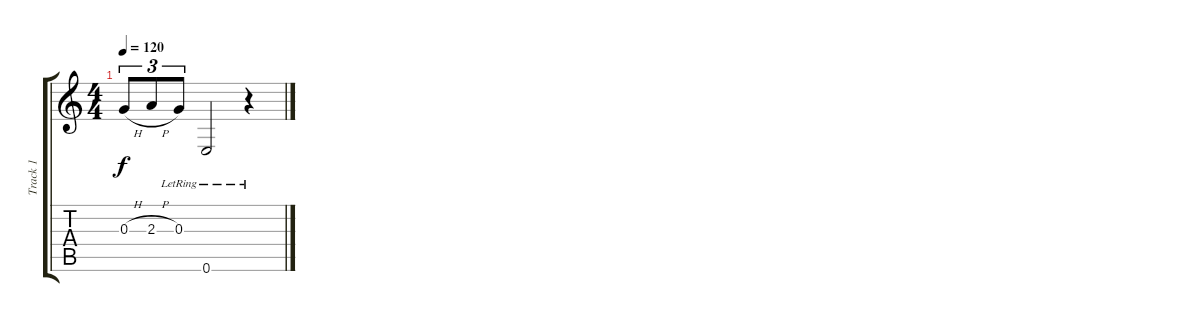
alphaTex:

\track ("Track 1" "Track 1") {instrument acousticguitarsteel}
\staff {score tabs}
\tuning (E4 B3 G3 D3 A2 E2) {hide}
\ts (4 4)
\tempo 120
\clef g2
\ks c
0.3{h}.8{tu (3 2) dy f} 2.3{h}.8{tu (3 2)} 0.3{lr}.8{tu (3 2)} 0.6{lr}.2 r.4
